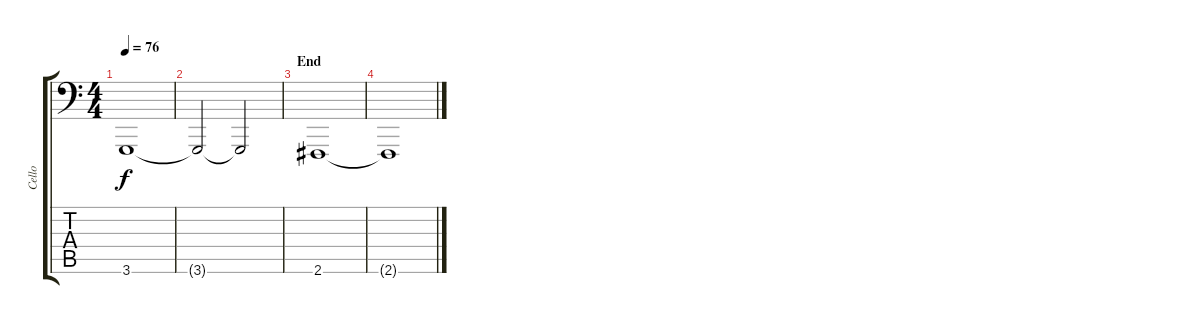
\track ("Cello" "Cello") {instrument cello}
\staff {score tabs}
\tuning (E3 B2 G2 D2 A1 E1) {hide}
\ts (4 4)
\tempo 76
\clef f4
\ks c
3.6.1{dy f} |
3.6{t}.2 3.6{t}.2 |
\section ("" "End")
2.6.1 |
2.6{t}.1{volume 0}
